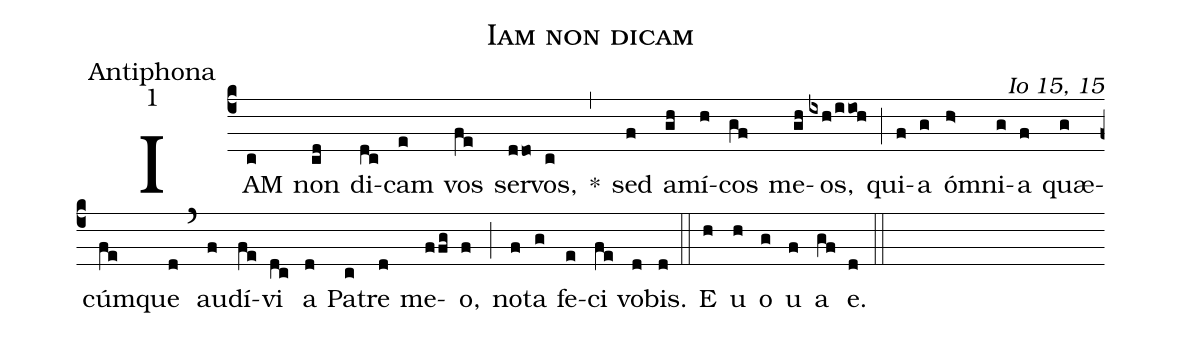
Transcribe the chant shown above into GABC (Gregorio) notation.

name:Iam non dicam;
office-part:Antiphona;
mode:1;
commentary:Io 15, 15;
%%
(c4)IAM(c) non(cd) di(dc)cam(e) vos(fe) ser(ddo)vos,(c) <sp>*</sp>(,) sed(f) a(gh)mí(h)cos(gf) me(gh)os,(ixh/iioh) (;) qui(f)a(g) óm(h>)ni(g)a(f) qu<sp>ae</sp>(g)cúm(fe)que(d) (`) au(f)dí(fe)vi(dc) a(d) Pa(c)tre(d) me(ffg)o,(f) (;) no(f)ta(g) fe(e)ci(fe) vo(d)bis.(d) (::)
<eu>E(h) u(h) o(g) u(f) a(gf) e.(d) </eu>(::)
